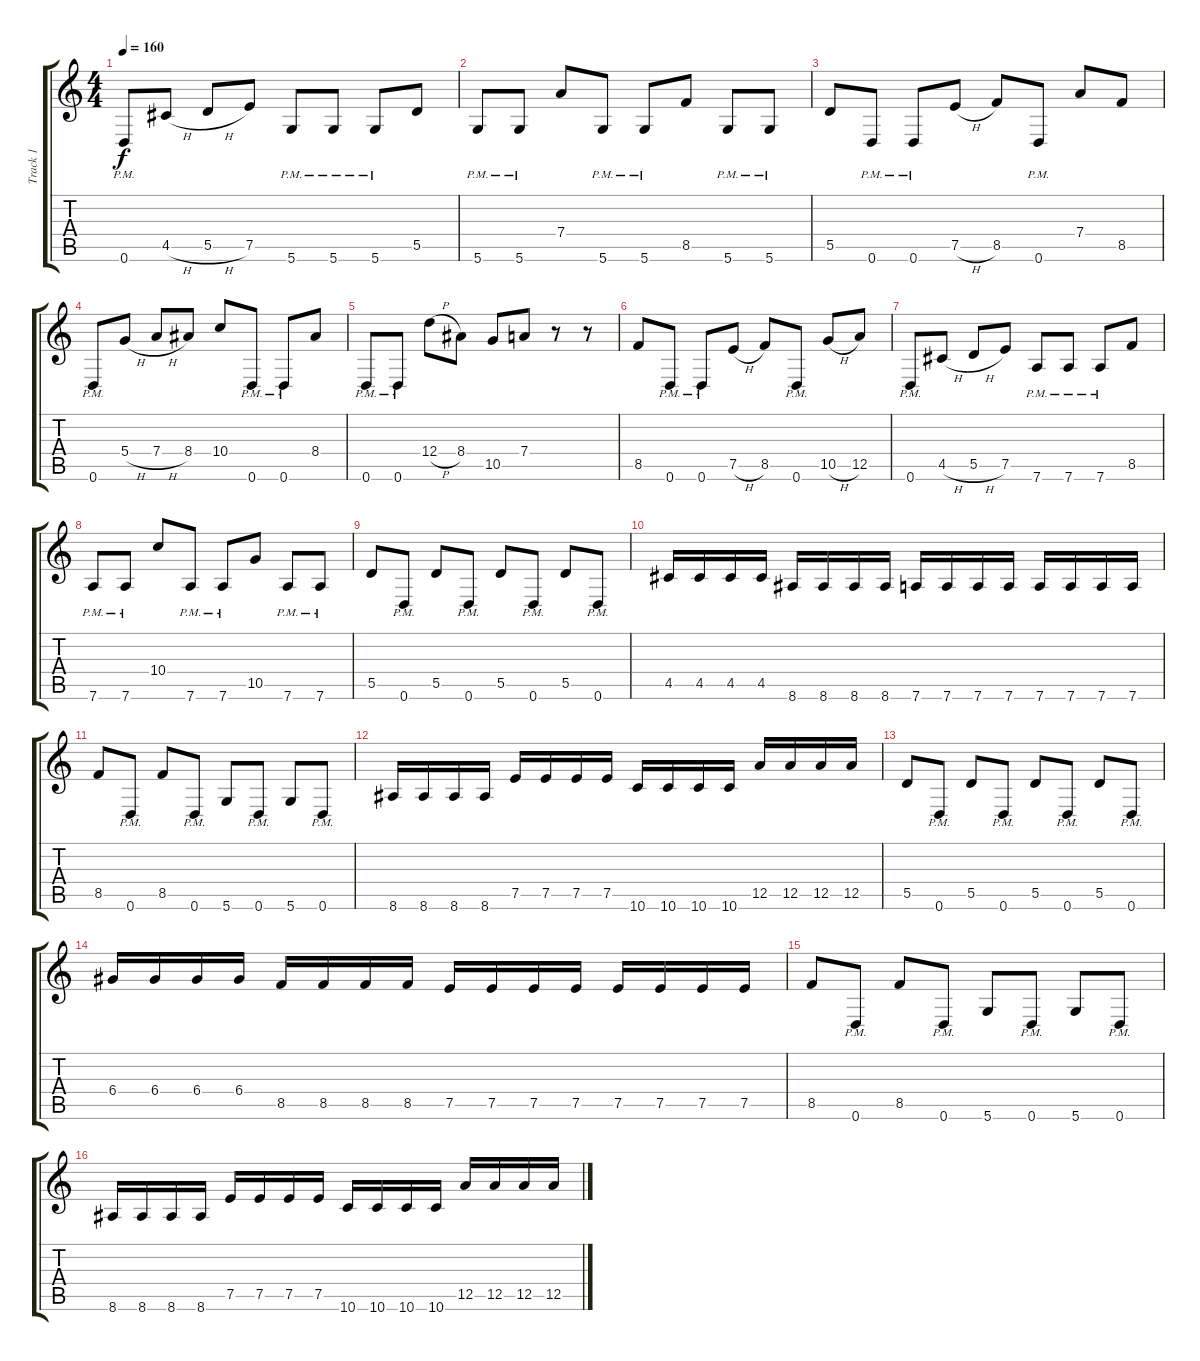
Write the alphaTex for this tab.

\track ("Track 1" "Track 1") {instrument distortionguitar}
\staff {score tabs}
\tuning (E4 B3 G3 D3 A2 D2) {hide}
\ts (4 4)
\tempo 160
\clef g2
\ks c
0.6{pm}.8{dy f} 4.5{h}.8 5.5{h}.8 7.5.8 5.6{pm}.8 5.6{pm}.8 5.6{pm}.8 5.5.8 |
5.6{pm}.8 5.6{pm}.8 7.4.8 5.6{pm}.8 5.6{pm}.8 8.5.8 5.6{pm}.8 5.6{pm}.8 |
5.5.8 0.6{pm}.8 0.6{pm}.8 7.5{h}.8 8.5.8 0.6{pm}.8 7.4.8 8.5.8 |
0.6{pm}.8 5.4{h}.8 7.4{h}.8 8.4.8 10.4.8 0.6{pm}.8 0.6{pm}.8 8.4.8 |
0.6{pm}.8 0.6{pm}.8 12.4{h}.8 8.4.8 10.5.8 7.4.8 r.8 r.8 |
8.5.8 0.6{pm}.8 0.6{pm}.8 7.5{h}.8 8.5.8 0.6{pm}.8 10.5{h}.8 12.5.8 |
0.6{pm}.8 4.5{h}.8 5.5{h}.8 7.5.8 7.6{pm}.8 7.6{pm}.8 7.6{pm}.8 8.5.8 |
7.6{pm}.8 7.6{pm}.8 10.4.8 7.6{pm}.8 7.6{pm}.8 10.5.8 7.6{pm}.8 7.6{pm}.8 |
5.5.8 0.6{pm}.8 5.5.8 0.6{pm}.8 5.5.8 0.6{pm}.8 5.5.8 0.6{pm}.8 |
4.5.16 4.5.16 4.5.16 4.5.16 8.6.16 8.6.16 8.6.16 8.6.16 7.6.16 7.6.16 7.6.16 7.6.16 7.6.16 7.6.16 7.6.16 7.6.16 |
8.5.8 0.6{pm}.8 8.5.8 0.6{pm}.8 5.6.8 0.6{pm}.8 5.6.8 0.6{pm}.8 |
8.6.16 8.6.16 8.6.16 8.6.16 7.5.16 7.5.16 7.5.16 7.5.16 10.6.16 10.6.16 10.6.16 10.6.16 12.5.16 12.5.16 12.5.16 12.5.16 |
5.5.8 0.6{pm}.8 5.5.8 0.6{pm}.8 5.5.8 0.6{pm}.8 5.5.8 0.6{pm}.8 |
6.4.16 6.4.16 6.4.16 6.4.16 8.5.16 8.5.16 8.5.16 8.5.16 7.5.16 7.5.16 7.5.16 7.5.16 7.5.16 7.5.16 7.5.16 7.5.16 |
8.5.8 0.6{pm}.8 8.5.8 0.6{pm}.8 5.6.8 0.6{pm}.8 5.6.8 0.6{pm}.8 |
8.6.16 8.6.16 8.6.16 8.6.16 7.5.16 7.5.16 7.5.16 7.5.16 10.6.16 10.6.16 10.6.16 10.6.16 12.5.16 12.5.16 12.5.16 12.5.16
